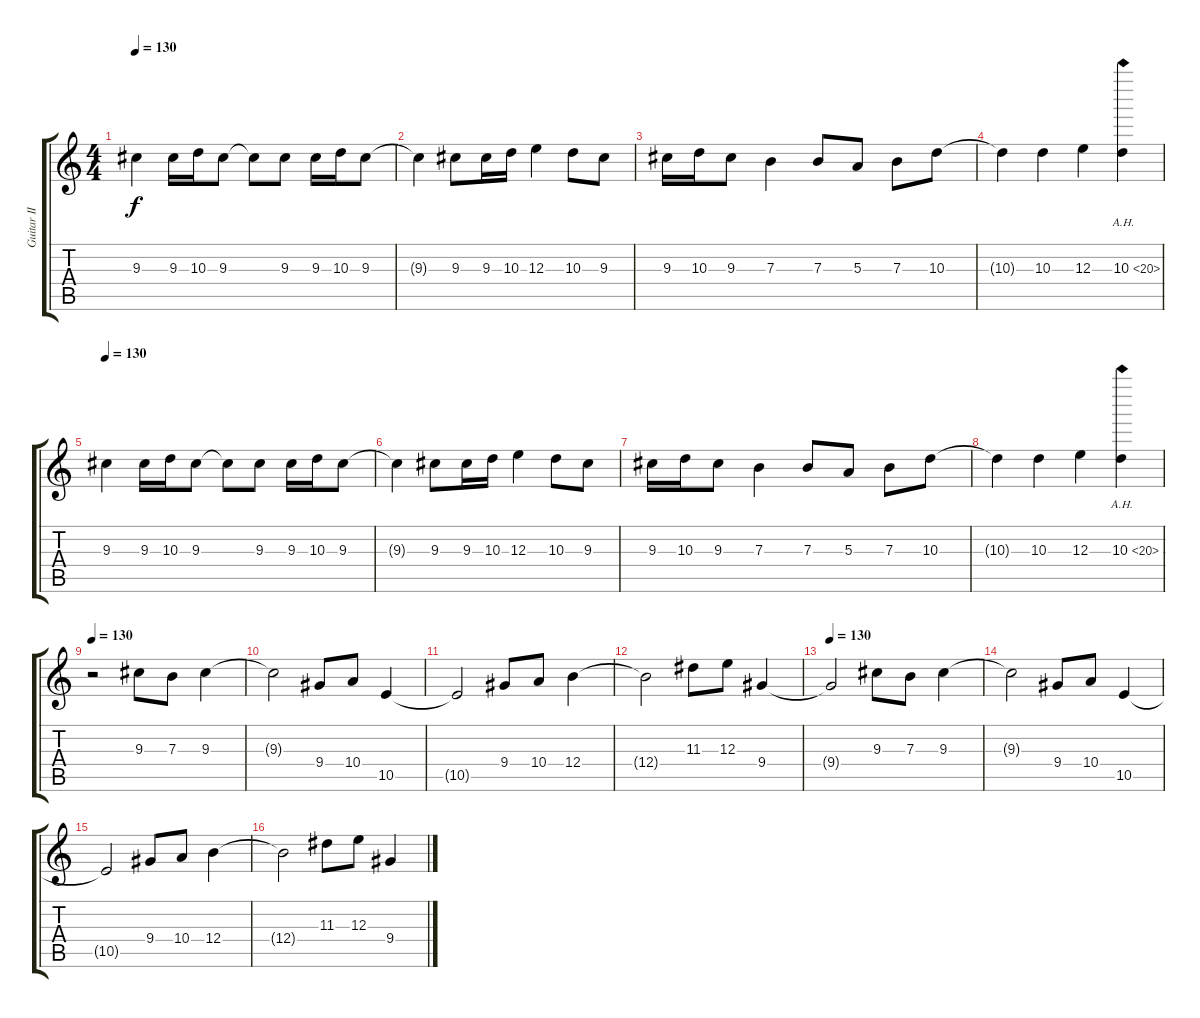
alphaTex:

\track ("Guitar II" "Guitar II") {mute instrument distortionguitar}
\staff {score tabs}
\tuning (Db4 Ab3 E3 B2 Gb2 Db2) {hide}
\ts (4 4)
\tempo 140
\tempo 130
\clef g2
\ks c
9.3.4{dy f} 9.3.16 10.3.16 9.3.8 9.3{t}.8 9.3.8 9.3.16 10.3.16 9.3.8 |
9.3{t}.4 9.3.8 9.3.16 10.3.16 12.3.4 10.3.8 9.3.8 |
9.3.16 10.3.16 9.3.8 7.3.4 7.3.8 5.3.8 7.3.8 10.3.8 |
10.3{t}.4 10.3.4 12.3.4 10.3{ah 10}.4 |
\tempo 140
\tempo 130
9.3.4 9.3.16 10.3.16 9.3.8 9.3{t}.8 9.3.8 9.3.16 10.3.16 9.3.8 |
9.3{t}.4 9.3.8 9.3.16 10.3.16 12.3.4 10.3.8 9.3.8 |
9.3.16 10.3.16 9.3.8 7.3.4 7.3.8 5.3.8 7.3.8 10.3.8 |
10.3{t}.4 10.3.4 12.3.4 10.3{ah 10}.4 |
\tempo 130
r.2 9.3.8 7.3.8 9.3.4 |
9.3{t}.2 9.4.8 10.4.8 10.5.4 |
10.5{t}.2 9.4.8 10.4.8 12.4.4 |
12.4{t}.2 11.3.8 12.3.8 9.4.4 |
\tempo 130
9.4{t}.2 9.3.8 7.3.8 9.3.4 |
9.3{t}.2 9.4.8 10.4.8 10.5.4 |
10.5{t}.2 9.4.8 10.4.8 12.4.4 |
12.4{t}.2 11.3.8 12.3.8 9.4.4
